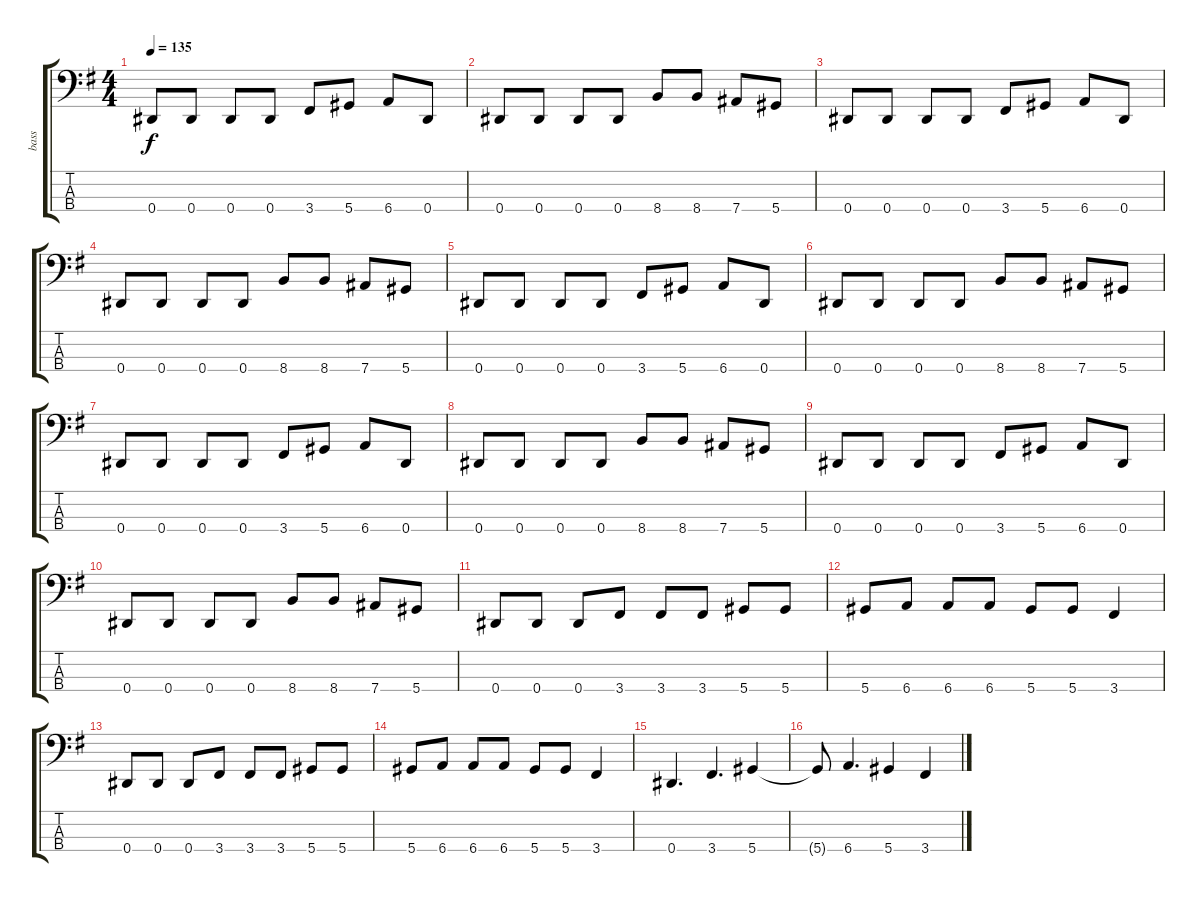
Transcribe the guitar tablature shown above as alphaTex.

\track ("bass" "bass") {instrument electricbasspick}
\staff {score tabs}
\tuning (Gb2 Db2 Ab1 Eb1) {hide}
\ts (4 4)
\tempo 135
\clef f4
\ks eminor
0.4.8{dy f} 0.4.8 0.4.8 0.4.8 3.4.8 5.4.8 6.4.8 0.4.8 |
0.4.8 0.4.8 0.4.8 0.4.8 8.4.8 8.4.8 7.4.8 5.4.8 |
0.4.8 0.4.8 0.4.8 0.4.8 3.4.8 5.4.8 6.4.8 0.4.8 |
0.4.8 0.4.8 0.4.8 0.4.8 8.4.8 8.4.8 7.4.8 5.4.8 |
0.4.8 0.4.8 0.4.8 0.4.8 3.4.8 5.4.8 6.4.8 0.4.8 |
0.4.8 0.4.8 0.4.8 0.4.8 8.4.8 8.4.8 7.4.8 5.4.8 |
0.4.8 0.4.8 0.4.8 0.4.8 3.4.8 5.4.8 6.4.8 0.4.8 |
0.4.8 0.4.8 0.4.8 0.4.8 8.4.8 8.4.8 7.4.8 5.4.8 |
0.4.8 0.4.8 0.4.8 0.4.8 3.4.8 5.4.8 6.4.8 0.4.8 |
0.4.8 0.4.8 0.4.8 0.4.8 8.4.8 8.4.8 7.4.8 5.4.8 |
0.4.8 0.4.8 0.4.8 3.4.8 3.4.8 3.4.8 5.4.8 5.4.8 |
5.4.8 6.4.8 6.4.8 6.4.8 5.4.8 5.4.8 3.4.4 |
0.4.8 0.4.8 0.4.8 3.4.8 3.4.8 3.4.8 5.4.8 5.4.8 |
5.4.8 6.4.8 6.4.8 6.4.8 5.4.8 5.4.8 3.4.4 |
0.4.4{d} 3.4.4{d} 5.4.4 |
5.4{t}.8 6.4.4{d} 5.4.4 3.4.4
